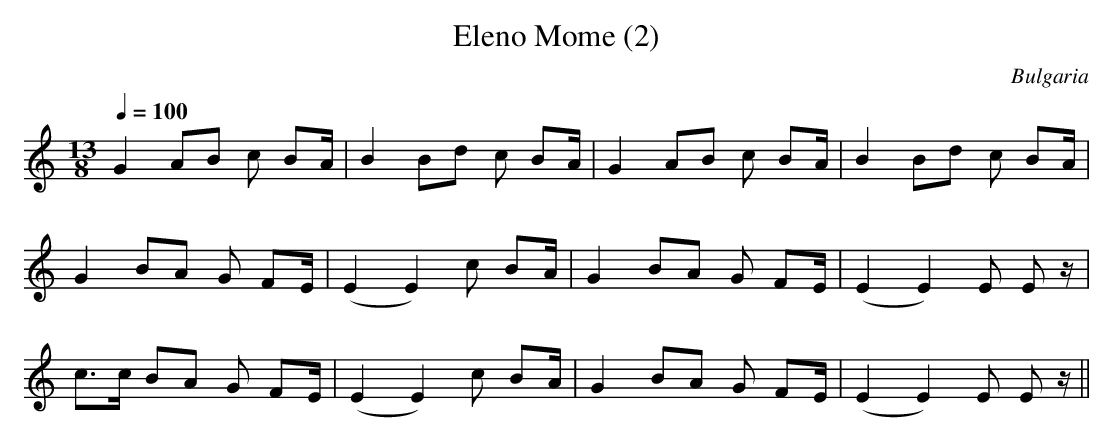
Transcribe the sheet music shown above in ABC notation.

X:1
T:Eleno Mome (2)
M:13/8
O:Bulgaria
Q:1/4=100
K:C major
G2AB c BA/|B2Bd c BA/|G2AB c BA/|B2Bd c BA/|
G2BA G FE/|(E2E2) c BA/|\
G2BA G FE/|(E2E2) E Ez/|
c>c BA G FE/|(E2E2) c BA/|\
G2BA G FE/|(E2E2) E Ez/||
